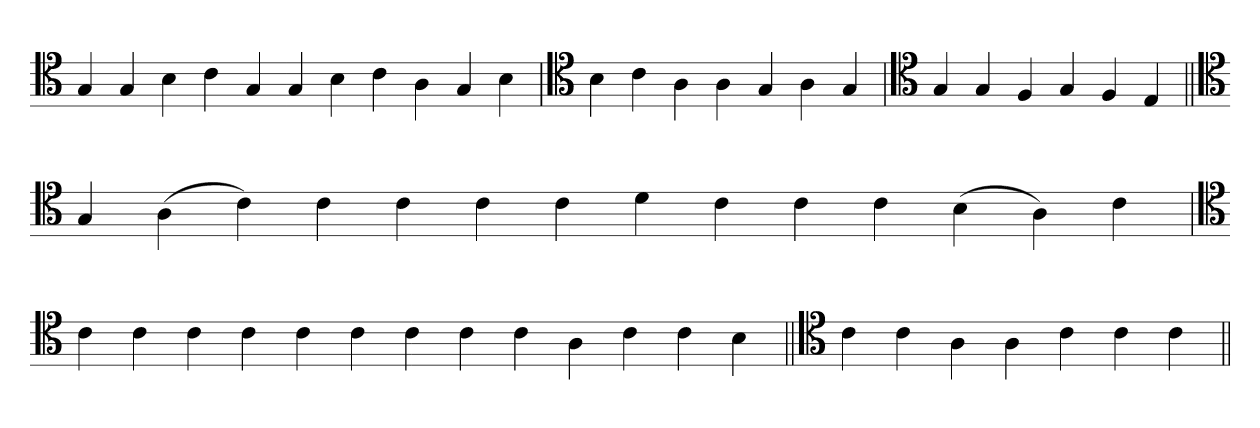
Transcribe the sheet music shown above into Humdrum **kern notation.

**kern
*part1
*staff1
*clefC4
=
4G
4G
4B
4c
4G
4G
4B
4c
4A
4G
4B
=`
*clefC4
4B
4c
4A
4A
4G
4A
4G
=`
*clefC4
4G
4G
4F
4G
4F
4E
=||
*clefC4
4G
(4A
4c)
4c
4c
4c
4c
4d
4c
4c
4c
(4B
4A)
4c
=
*clefC4
4c
4c
4c
4c
4c
4c
4c
4c
4c
4A
4c
4c
4B
=||
*clefC4
4c
4c
4A
4A
4c
4c
4c
=||
*-
